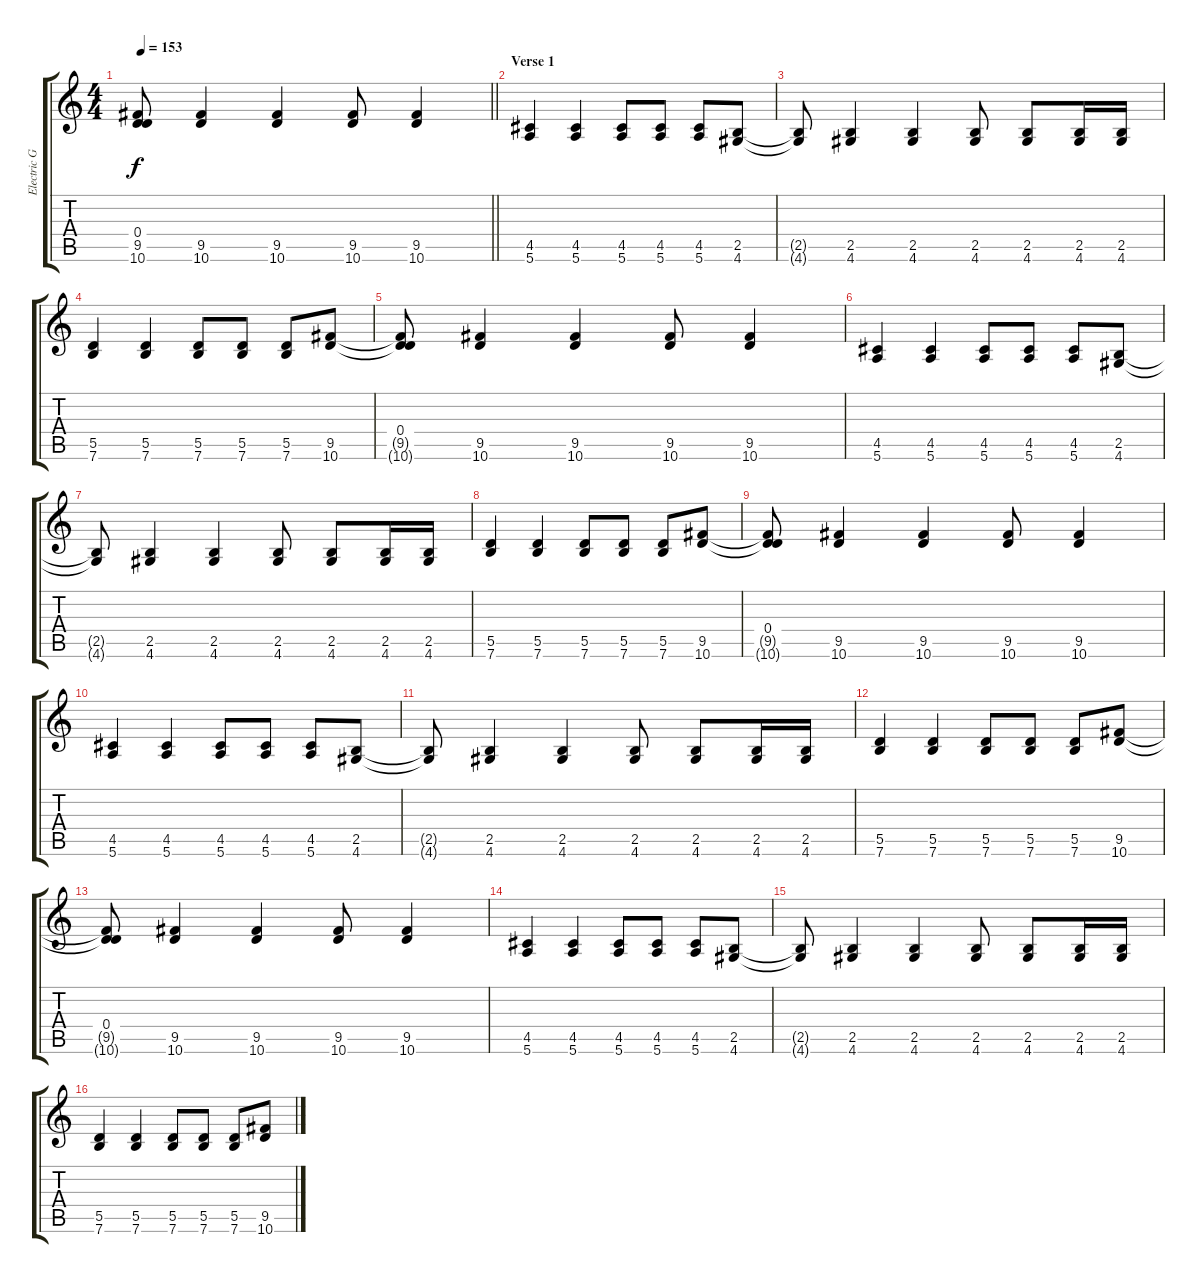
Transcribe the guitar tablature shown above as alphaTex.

\track ("Electric Guitar (Thompson)" "Electric G") {instrument electricguitarclean}
\staff {score tabs}
\tuning (E4 B3 G3 D3 A2 E2) {hide}
\ts (4 4)
\tempo 153
\clef g2
\barLineRight lightlight
\ks c
(0.4 9.5{t} 10.6{t}).8{dy f} (9.5 10.6).4 (9.5 10.6).4 (9.5 10.6).8 (9.5 10.6).4 |
\section ("" "Verse 1")
(4.5 5.6).4 (4.5 5.6).4 (4.5 5.6).8 (4.5 5.6).8 (4.5 5.6).8 (2.5 4.6).8 |
(2.5{t} 4.6{t}).8 (2.5 4.6).4 (2.5 4.6).4 (2.5 4.6).8 (2.5 4.6).8 (2.5 4.6).16 (2.5 4.6).16 |
(5.5 7.6).4 (5.5 7.6).4 (5.5 7.6).8 (5.5 7.6).8 (5.5 7.6).8 (9.5 10.6).8 |
(0.4 9.5{t} 10.6{t}).8 (9.5 10.6).4 (9.5 10.6).4 (9.5 10.6).8 (9.5 10.6).4 |
(4.5 5.6).4 (4.5 5.6).4 (4.5 5.6).8 (4.5 5.6).8 (4.5 5.6).8 (2.5 4.6).8 |
(2.5{t} 4.6{t}).8 (2.5 4.6).4 (2.5 4.6).4 (2.5 4.6).8 (2.5 4.6).8 (2.5 4.6).16 (2.5 4.6).16 |
(5.5 7.6).4 (5.5 7.6).4 (5.5 7.6).8 (5.5 7.6).8 (5.5 7.6).8 (9.5 10.6).8 |
(0.4 9.5{t} 10.6{t}).8 (9.5 10.6).4 (9.5 10.6).4 (9.5 10.6).8 (9.5 10.6).4 |
(4.5 5.6).4 (4.5 5.6).4 (4.5 5.6).8 (4.5 5.6).8 (4.5 5.6).8 (2.5 4.6).8 |
(2.5{t} 4.6{t}).8 (2.5 4.6).4 (2.5 4.6).4 (2.5 4.6).8 (2.5 4.6).8 (2.5 4.6).16 (2.5 4.6).16 |
(5.5 7.6).4 (5.5 7.6).4 (5.5 7.6).8 (5.5 7.6).8 (5.5 7.6).8 (9.5 10.6).8 |
(0.4 9.5{t} 10.6{t}).8 (9.5 10.6).4 (9.5 10.6).4 (9.5 10.6).8 (9.5 10.6).4 |
(4.5 5.6).4 (4.5 5.6).4 (4.5 5.6).8 (4.5 5.6).8 (4.5 5.6).8 (2.5 4.6).8 |
(2.5{t} 4.6{t}).8 (2.5 4.6).4 (2.5 4.6).4 (2.5 4.6).8 (2.5 4.6).8 (2.5 4.6).16 (2.5 4.6).16 |
(5.5 7.6).4 (5.5 7.6).4 (5.5 7.6).8 (5.5 7.6).8 (5.5 7.6).8 (9.5 10.6).8
